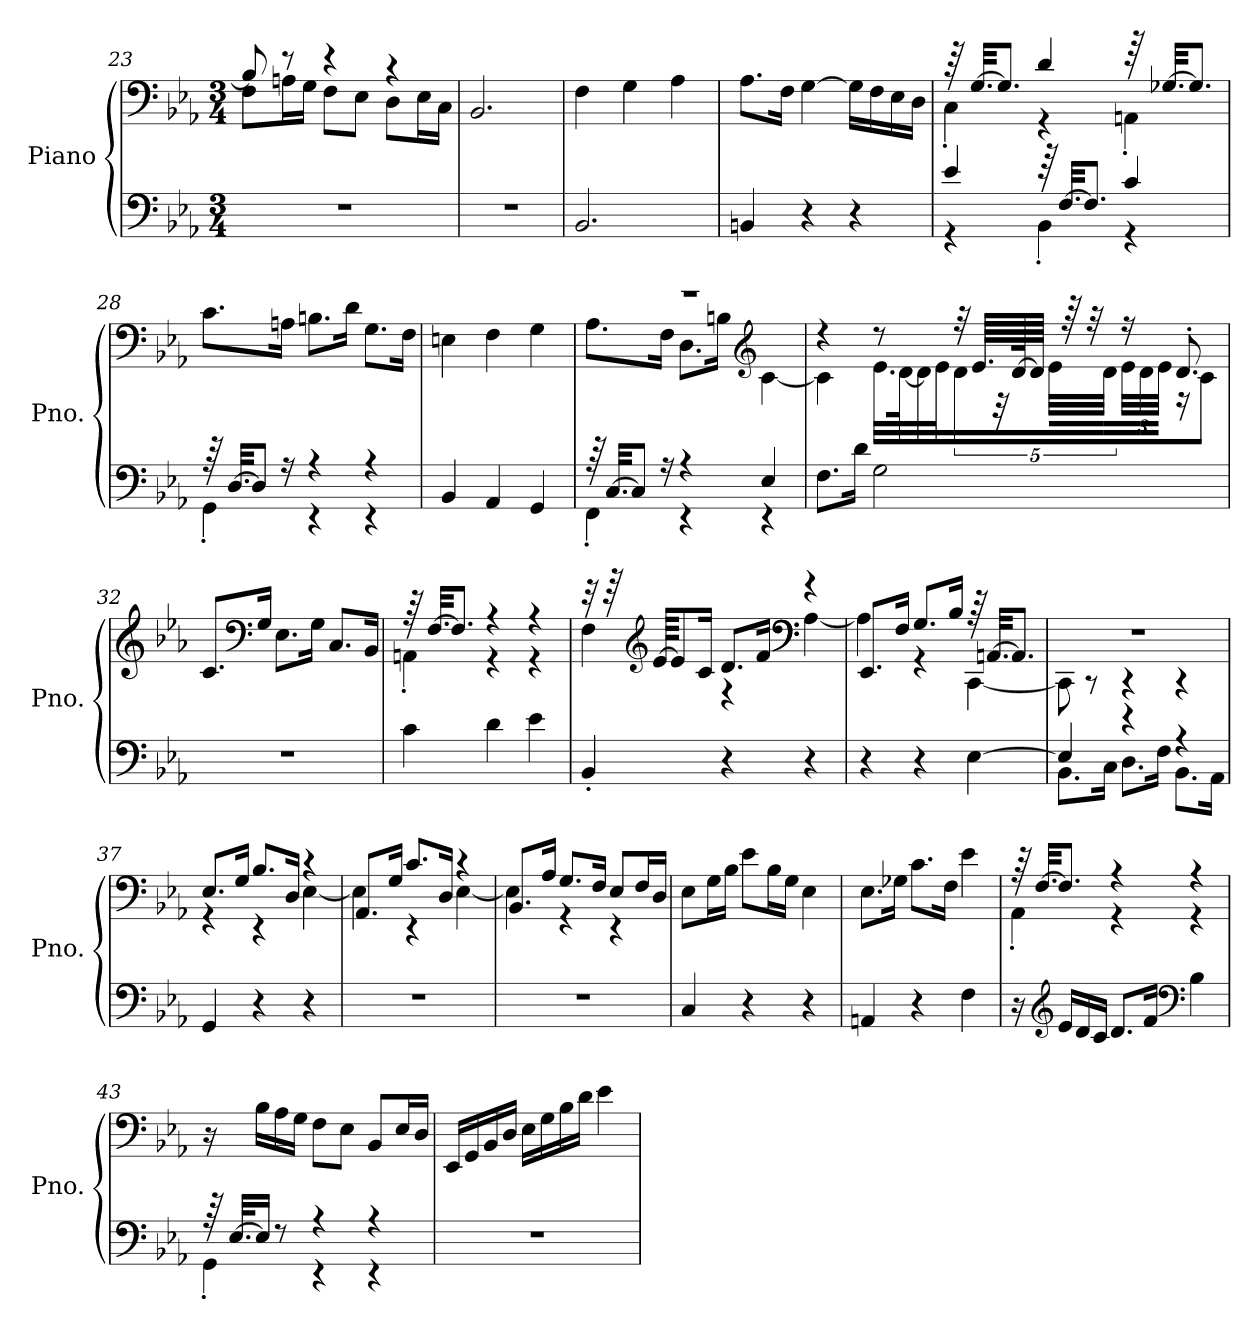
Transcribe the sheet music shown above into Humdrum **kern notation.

**kern	**kern
*part1	*part1
*staff2	*staff1
*I"Piano	*
*I'Pno.	*
*clefF4	*clefF4
*k[b-e-a-]	*k[b-e-a-]
*M3/4	*M3/4
=23	=23
*	*^
2.r	8B-/]	8F\L
.	8r	16An\L
.	.	16G\JJ
.	4r	8F\L
.	.	8E-\J
.	4r	8D\L
.	.	16E-\L
.	.	16C\JJ
*	*v	*v
=24	=24
2.r	2.BB-/
!!LO:LB:g=z
=25	=25
2.BB-/	4F\
.	4G\
.	4A-\
=26	=26
4BBn/	8.A-\L
.	16F\Jk
4r	[4G\
4r	16G\LL]
.	16F\
.	16E-\
.	16D\JJ
=27	=27
*^	*^
4e-/	4r	64r	4C'\
.	.	[32.G/KKL	.
.	.	8.G/J]	.
64r	4BB-'\	4d/	4r
[32.F/KKL	.	.	.
8.F/J]	.	.	.
4c/	4r	64r	4AAn'\
.	.	[32.G-X/KKL	.
.	.	8.G-/J]	.
*	*	*v	*v
=28	=28	=28
64r	4GG'\	8.c\L
[32.D/KKL	.	.
8D/J]	.	.
16r	.	16An\Jk
4r	4r	8.Bn\L
.	.	16d\Jk
4r	4r	8.G\L
.	.	16F\Jk
*v	*v	*
=29	=29
4BB-/	4En\
4AA-/	4F\
4GG/	4G\
!!LO:PB:g=z
=30	=30
*^	*^
64r	4FF'\	2.r	8.A-\L
[32.C/KKL	.	.	.
8C/J]	.	.	.
16r	.	.	16F\Jk
4r	4r	.	8.D\L
.	.	.	16Bn\Jk
*	*	*clefG2	*
4E-/	4r	.	[4c\
*v	*v	*	*
=31	=31	=31
8.F\L	4r	4c\]
16d\Jk	.	.
2G\	8r	32.e-\LLL
.	.	[64d\K
.	.	32d\]
.	.	32e-\J
.	32r	20d\JJ
.	64.e-/LLLL	.
.	.	40r
.	[128d/K	.
.	64d/JJJJ]	.
.	.	40e-\LLL
.	64r	.
.	32r	.
.	.	40d\JJJ
*	*	*Xbrackettup
.	16r	48e-\LLL
.	.	48d\
.	.	48e-\JJJ
.	8.d'/	16r
.	.	8c\
*	*v	*v
=32	=32
2.r	8.c/L
*	*clefF4
.	16G/Jk
.	8.E-\L
.	16G\Jk
.	8.C/L
.	16BB-/Jk
!!LO:LB:g=z
=33	=33
*	*^
4c\	64r	4AAn'\
.	[32.F/KKL	.
.	8.F/J]	.
4d\	4r	4r
4e-\	4r	4r
=34	=34	=34
4BB-'/	32r	4F\
.	64r	.
*	*clefG2	*
.	[64e-/KKKL	.
.	8e-/]	.
.	16c/Jk	.
4r	8.d/L	4r
.	16f/Jk	.
*	*clefF4	*
4r	4r	[4A-\
=35	=35	=35
4r	8.EE-/L	4A-\]
.	16F/Jk	.
4r	8.G/L	4r
.	16B-/Jk	.
[4E-\	64r	[4CC\
.	[32.AAn/KKL	.
.	8.AA/J]	.
=36	=36	=36
*^	*	*
4E-/]	8.BB-\L	2.r	8CC\]
.	.	.	8r
.	16C\Jk	.	.
4r	8.D\L	.	4r
.	16F\Jk	.	.
4r	8.BB-\L	.	4r
.	16AA-\Jk	.	.
*v	*v	*	*
!!LO:LB:g=z	!!
=37	=37	=37
4GG/	8.E-/L	4r
.	16G/Jk	.
4r	8.B-/L	4r
.	16D/Jk	.
4r	4r	[4E-\
=38	=38	=38
2.r	8.AA-/L	4E-\]
.	16G/Jk	.
.	8.c/L	4r
.	16D/Jk	.
.	4r	[4E-\
=39	=39	=39
2.r	8.BB-/L	4E-\]
.	16A-/Jk	.
.	8.G/L	4r
.	16F/Jk	.
.	8E-/L	4r
.	16F/L	.
.	16D/JJ	.
*	*v	*v
=40	=40
4C/	8E-\L
.	16G\L
.	16B-\JJ
4r	8e-\L
.	16B-\L
.	16G\JJ
4r	4E-\
=41	=41
4AAn/	8.E-\L
.	16G-X\Jk
4r	8.c\L
.	16F\Jk
4F\	4e-\
!!LO:LB:g=z
=42	=42
*	*^
16r	64r	4AA-'\
.	[32.F/KKL	.
*clefG2	*	*
16e-/LL	8.F/J]	.
16d/	.	.
16c/JJ	.	.
8.d/L	4r	4r
16f/Jk	.	.
*clefF4	*	*
4B-\	4r	4r
*	*v	*v
=43	=43
*^	*
64r	4GG'\	16r
[32.E-/KLL	.	.
16E-/JJ]	.	16B-\LL
8r	.	16A-\
.	.	16G\JJ
4r	4r	8F\L
.	.	8E-\J
4r	4r	8BB-/L
.	.	16E-/L
.	.	16D/JJ
*v	*v	*
=44	=44
2.r	16EE-/LL
.	16GG/
.	16BB-/
.	16D/JJ
.	16E-\LL
.	16G\
.	16B-\
.	16d\JJ
.	4e-\
=	=
*-	*-
